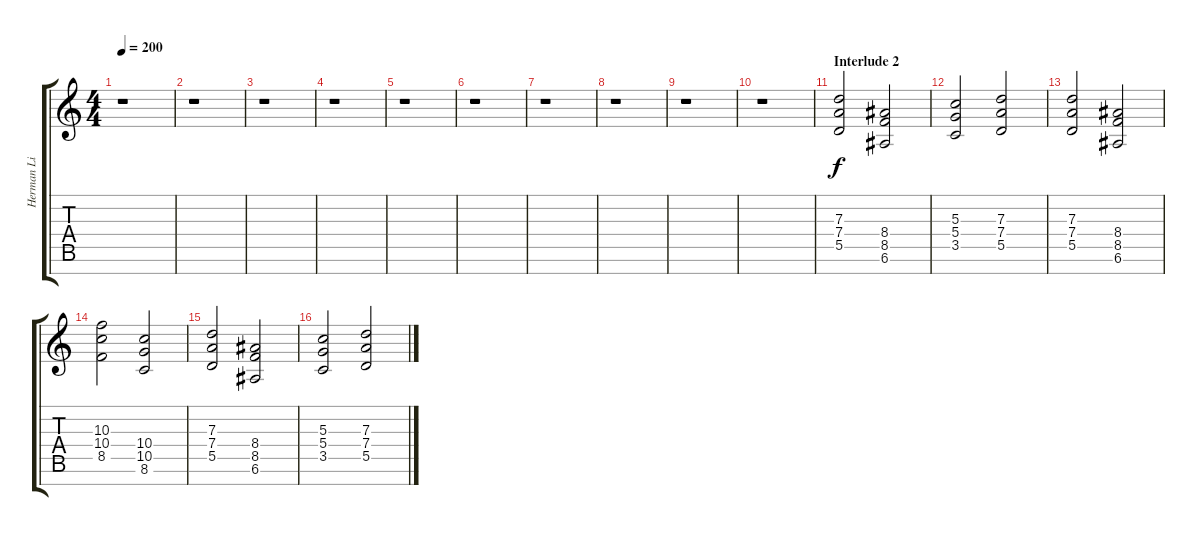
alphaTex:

\track ("Herman Li | Rhythm" "Herman Li ") {instrument distortionguitar}
\staff {score tabs}
\tuning (E4 B3 G3 D3 A2 E2 B1) {hide}
\ts (4 4)
\tempo 200
\clef g2
\ks c
r.1{dy f} |
r.1 |
r.1 |
r.1 |
r.1 |
r.1 |
r.1 |
r.1 |
r.1 |
r.1 |
\section ("" "Interlude 2")
(7.3 7.4 5.5).2 (8.4 8.5 6.6).2 |
(5.3 5.4 3.5).2 (7.3 7.4 5.5).2 |
(7.3 7.4 5.5).2 (8.4 8.5 6.6).2 |
(10.3 10.4 8.5).2 (10.4 10.5 8.6).2 |
(7.3 7.4 5.5).2 (8.4 8.5 6.6).2 |
(5.3 5.4 3.5).2 (7.3 7.4 5.5).2
